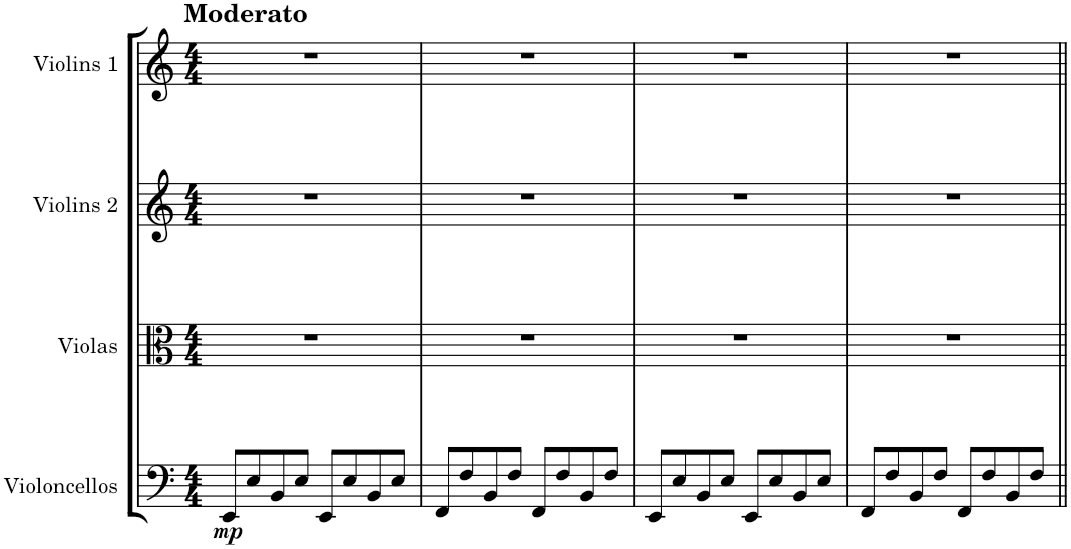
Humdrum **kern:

**kern	**dynam	**kern	**kern	**kern
*part4	*part4	*part3	*part2	*part1
*staff4	*staff4	*staff3	*staff2	*staff1
*I"Violoncellos	*	*I"Violas	*I"Violins 2	*I"Violins 1
*I'Vcs.	*	*I'Vlas.	*I'Vlns.	*I'Vlns. 1
*clefF4	*	*clefC3	*clefG2	*clefG2
*k[]	*	*k[]	*k[]	*k[]
*M4/4	*	*M4/4	*M4/4	*M4/4
=1	=1	=1	=1	=1
!	!	!	!	!LO:TX:a:B:t=Moderato
!	!LO:DY:b	!	!	!
8EE/L	mp	1r	1r	1r
8E/	.	.	.	.
8BB/	.	.	.	.
8E/J	.	.	.	.
8EE/L	.	.	.	.
8E/	.	.	.	.
8BB/	.	.	.	.
8E/J	.	.	.	.
=2	=2	=2	=2	=2
8FF/L	.	1r	1r	1r
8F/	.	.	.	.
8BB/	.	.	.	.
8F/J	.	.	.	.
8FF/L	.	.	.	.
8F/	.	.	.	.
8BB/	.	.	.	.
8F/J	.	.	.	.
=3	=3	=3	=3	=3
8EE/L	.	1r	1r	1r
8E/	.	.	.	.
8BB/	.	.	.	.
8E/J	.	.	.	.
8EE/L	.	.	.	.
8E/	.	.	.	.
8BB/	.	.	.	.
8E/J	.	.	.	.
=4	=4	=4	=4	=4
8FF/L	.	1r	1r	1r
8F/	.	.	.	.
8BB/	.	.	.	.
8F/J	.	.	.	.
8FF/L	.	.	.	.
8F/	.	.	.	.
8BB/	.	.	.	.
8F/J	.	.	.	.
=||	=||	=||	=||	=||
*-	*-	*-	*-	*-
